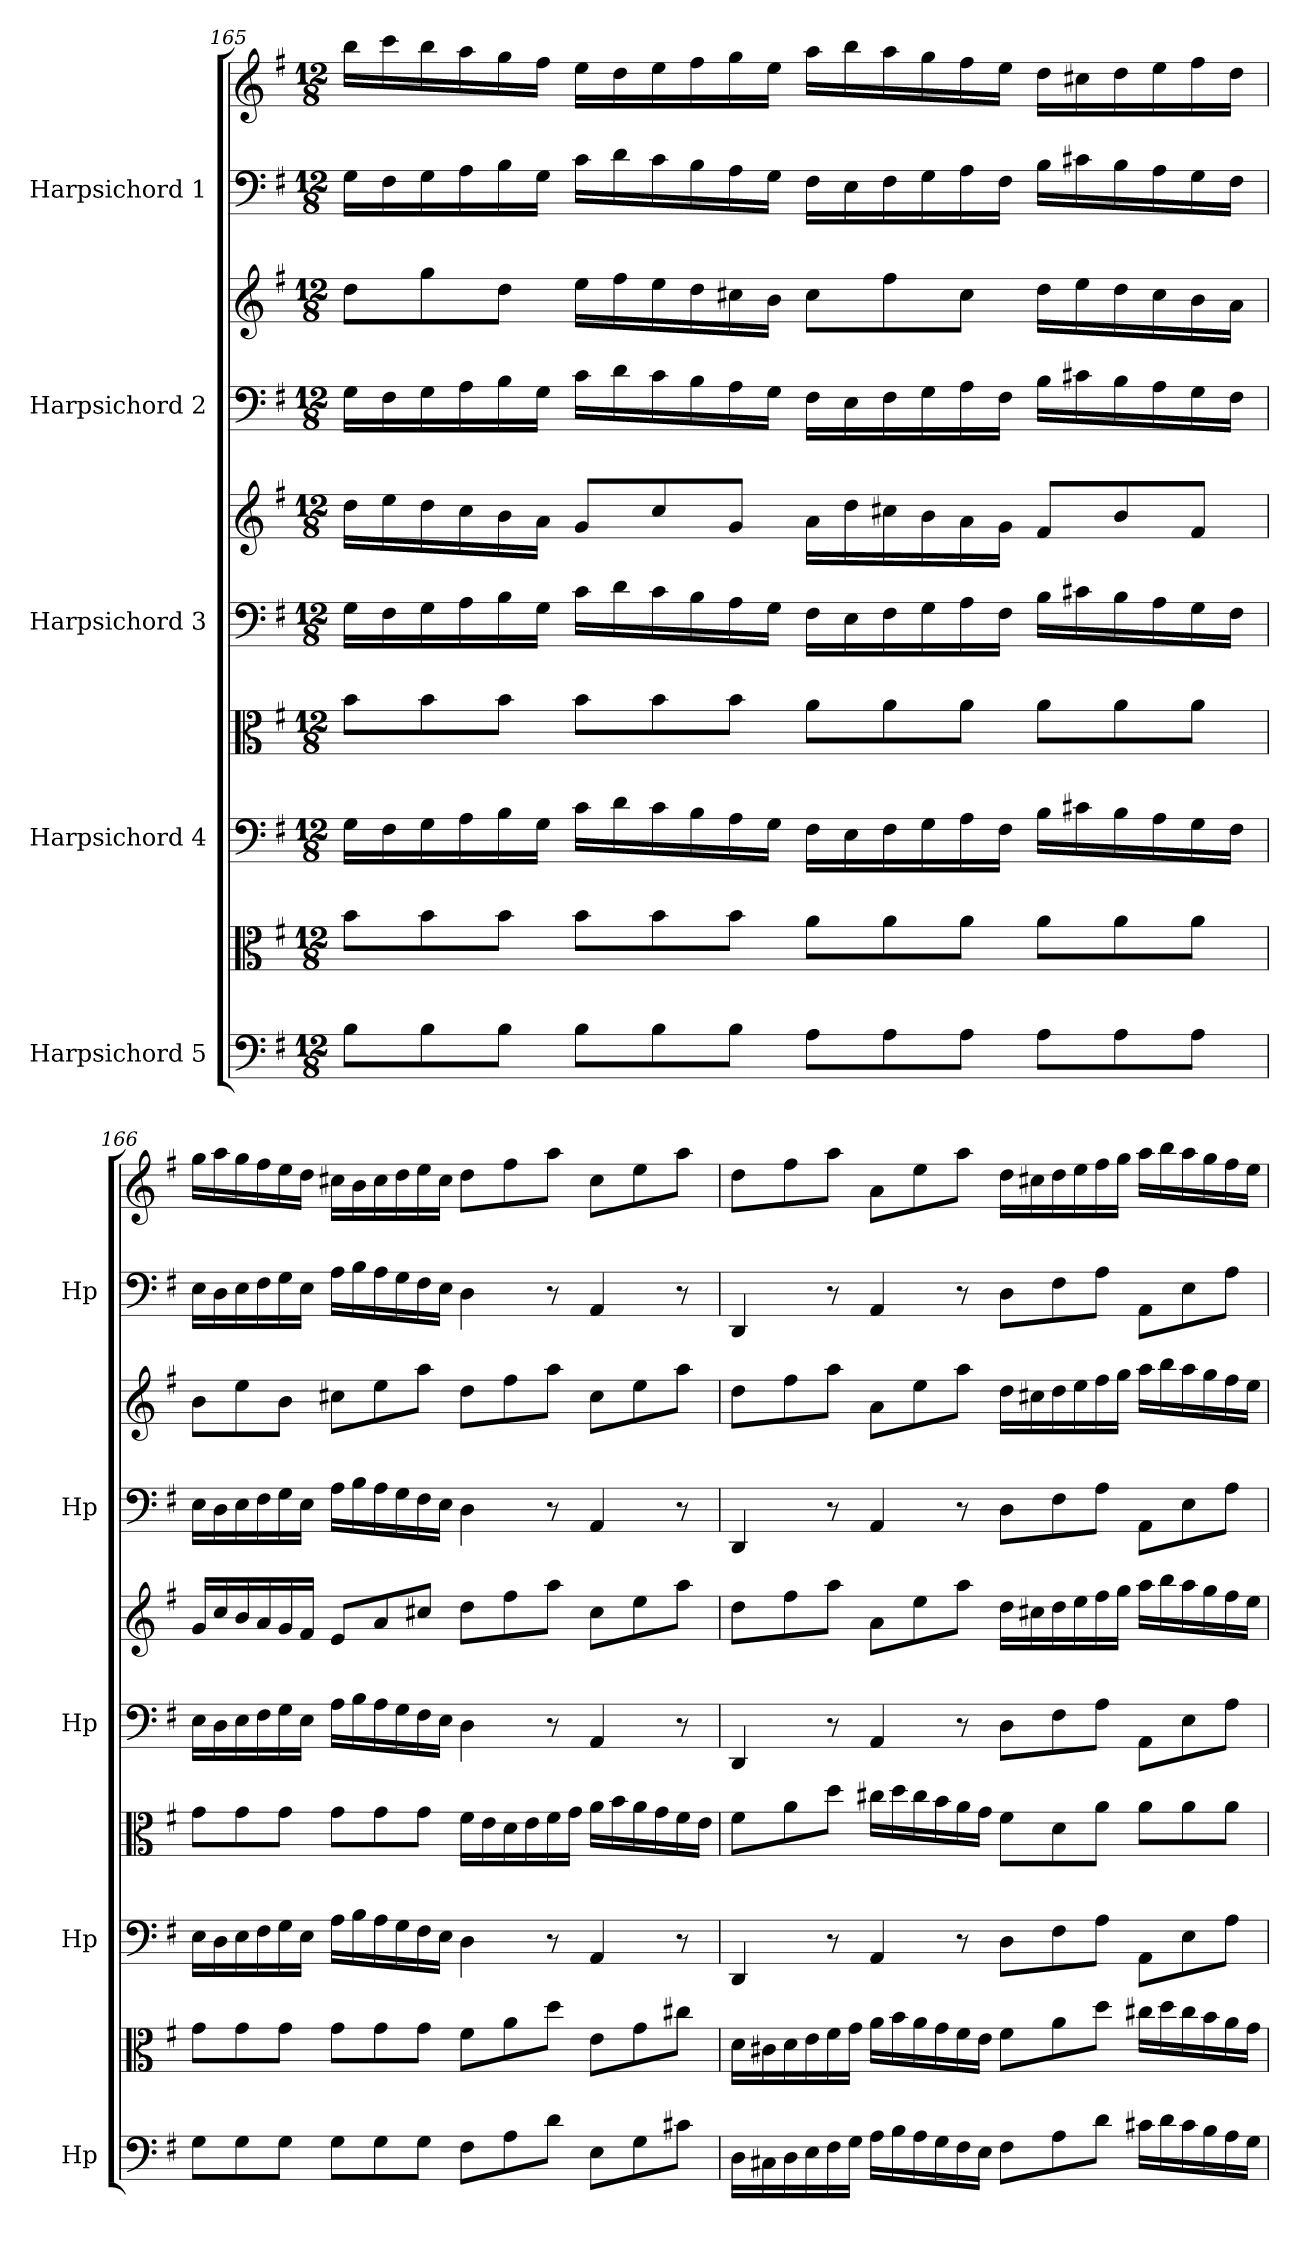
**kern	**kern	**kern	**kern	**kern	**kern	**kern	**kern	**kern	**kern
*part5	*part5	*part4	*part4	*part3	*part3	*part2	*part2	*part1	*part1
*staff10	*staff9	*staff8	*staff7	*staff6	*staff5	*staff4	*staff3	*staff2	*staff1
*I"Harpsichord 5	*	*I"Harpsichord 4	*	*I"Harpsichord 3	*	*I"Harpsichord 2	*	*I"Harpsichord 1	*
*I'Hp	*	*I'Hp	*	*I'Hp	*	*I'Hp	*	*I'Hp	*
!!LO:PB:g=z
*clefF4	*clefC3	*clefF4	*clefC3	*clefF4	*clefG2	*clefF4	*clefG2	*clefF4	*clefG2
*k[f#]	*k[f#]	*k[f#]	*k[f#]	*k[f#]	*k[f#]	*k[f#]	*k[f#]	*k[f#]	*k[f#]
*M12/8	*M12/8	*M12/8	*M12/8	*M12/8	*M12/8	*M12/8	*M12/8	*M12/8	*M12/8
=165	=165	=165	=165	=165	=165	=165	=165	=165	=165
8B\L	8b\L	16G\LL	8b\L	16G\LL	16dd\LL	16G\LL	8dd\L	16G\LL	16bb\LL
.	.	16F#\	.	16F#\	16ee\	16F#\	.	16F#\	16ccc\
8B\	8b\	16G\	8b\	16G\	16dd\	16G\	8gg\	16G\	16bb\
.	.	16A\	.	16A\	16cc\	16A\	.	16A\	16aa\
8B\J	8b\J	16B\	8b\J	16B\	16b\	16B\	8dd\J	16B\	16gg\
.	.	16G\JJ	.	16G\JJ	16a\JJ	16G\JJ	.	16G\JJ	16ff#\JJ
8B\L	8b\L	16c\LL	8b\L	16c\LL	8g/L	16c\LL	16ee\LL	16c\LL	16ee\LL
.	.	16d\	.	16d\	.	16d\	16ff#\	16d\	16dd\
8B\	8b\	16c\	8b\	16c\	8cc/	16c\	16ee\	16c\	16ee\
.	.	16B\	.	16B\	.	16B\	16dd\	16B\	16ff#\
8B\J	8b\J	16A\	8b\J	16A\	8g/J	16A\	16cc#X\	16A\	16gg\
.	.	16G\JJ	.	16G\JJ	.	16G\JJ	16b\JJ	16G\JJ	16ee\JJ
8A\L	8a\L	16F#\LL	8a\L	16F#\LL	16a\LL	16F#\LL	8cc#\L	16F#\LL	16aa\LL
.	.	16E\	.	16E\	16dd\	16E\	.	16E\	16bb\
8A\	8a\	16F#\	8a\	16F#\	16cc#X\	16F#\	8ff#\	16F#\	16aa\
.	.	16G\	.	16G\	16b\	16G\	.	16G\	16gg\
8A\J	8a\J	16A\	8a\J	16A\	16a\	16A\	8cc#\J	16A\	16ff#\
.	.	16F#\JJ	.	16F#\JJ	16g\JJ	16F#\JJ	.	16F#\JJ	16ee\JJ
8A\L	8a\L	16B\LL	8a\L	16B\LL	8f#/L	16B\LL	16dd\LL	16B\LL	16dd\LL
.	.	16c#X\	.	16c#X\	.	16c#X\	16ee\	16c#X\	16cc#X\
8A\	8a\	16B\	8a\	16B\	8b/	16B\	16dd\	16B\	16dd\
.	.	16A\	.	16A\	.	16A\	16cc#\	16A\	16ee\
8A\J	8a\J	16G\	8a\J	16G\	8f#/J	16G\	16b\	16G\	16ff#\
.	.	16F#\JJ	.	16F#\JJ	.	16F#\JJ	16a\JJ	16F#\JJ	16dd\JJ
!!LO:PB:g=z
=166	=166	=166	=166	=166	=166	=166	=166	=166	=166
8G\L	8g\L	16E\LL	8g\L	16E\LL	16g/LL	16E\LL	8b\L	16E\LL	16gg\LL
.	.	16D\	.	16D\	16cc/	16D\	.	16D\	16aa\
8G\	8g\	16E\	8g\	16E\	16b/	16E\	8ee\	16E\	16gg\
.	.	16F#\	.	16F#\	16a/	16F#\	.	16F#\	16ff#\
8G\J	8g\J	16G\	8g\J	16G\	16g/	16G\	8b\J	16G\	16ee\
.	.	16E\JJ	.	16E\JJ	16f#/JJ	16E\JJ	.	16E\JJ	16dd\JJ
8G\L	8g\L	16A\LL	8g\L	16A\LL	8e/L	16A\LL	8cc#X\L	16A\LL	16cc#X\LL
.	.	16B\	.	16B\	.	16B\	.	16B\	16b\
8G\	8g\	16A\	8g\	16A\	8a/	16A\	8ee\	16A\	16cc#\
.	.	16G\	.	16G\	.	16G\	.	16G\	16dd\
8G\J	8g\J	16F#\	8g\J	16F#\	8cc#X/J	16F#\	8aa\J	16F#\	16ee\
.	.	16E\JJ	.	16E\JJ	.	16E\JJ	.	16E\JJ	16cc#\JJ
8F#\L	8f#\L	4D\	16f#\LL	4D\	8dd\L	4D\	8dd\L	4D\	8dd\L
.	.	.	16e\	.	.	.	.	.	.
8A\	8a\	.	16d\	.	8ff#\	.	8ff#\	.	8ff#\
.	.	.	16e\	.	.	.	.	.	.
8d\J	8dd\J	8r	16f#\	8r	8aa\J	8r	8aa\J	8r	8aa\J
.	.	.	16g\JJ	.	.	.	.	.	.
8E\L	8e\L	4AA/	16a\LL	4AA/	8cc#\L	4AA/	8cc#\L	4AA/	8cc#\L
.	.	.	16b\	.	.	.	.	.	.
8G\	8g\	.	16a\	.	8ee\	.	8ee\	.	8ee\
.	.	.	16g\	.	.	.	.	.	.
8c#X\J	8cc#X\J	8r	16f#\	8r	8aa\J	8r	8aa\J	8r	8aa\J
.	.	.	16e\JJ	.	.	.	.	.	.
!!LO:PB:g=z
=167	=167	=167	=167	=167	=167	=167	=167	=167	=167
16D\LL	16d\LL	4DD/	8f#\L	4DD/	8dd\L	4DD/	8dd\L	4DD/	8dd\L
16C#X\	16c#X\	.	.	.	.	.	.	.	.
16D\	16d\	.	8a\	.	8ff#\	.	8ff#\	.	8ff#\
16E\	16e\	.	.	.	.	.	.	.	.
16F#\	16f#\	8r	8dd\J	8r	8aa\J	8r	8aa\J	8r	8aa\J
16G\JJ	16g\JJ	.	.	.	.	.	.	.	.
16A\LL	16a\LL	4AA/	16cc#X\LL	4AA/	8a\L	4AA/	8a\L	4AA/	8a\L
16B\	16b\	.	16dd\	.	.	.	.	.	.
16A\	16a\	.	16cc#\	.	8ee\	.	8ee\	.	8ee\
16G\	16g\	.	16b\	.	.	.	.	.	.
16F#\	16f#\	8r	16a\	8r	8aa\J	8r	8aa\J	8r	8aa\J
16E\JJ	16e\JJ	.	16g\JJ	.	.	.	.	.	.
8F#\L	8f#\L	8D\L	8f#\L	8D\L	16dd\LL	8D\L	16dd\LL	8D\L	16dd\LL
.	.	.	.	.	16cc#X\	.	16cc#X\	.	16cc#X\
8A\	8a\	8F#\	8d\	8F#\	16dd\	8F#\	16dd\	8F#\	16dd\
.	.	.	.	.	16ee\	.	16ee\	.	16ee\
8d\J	8dd\J	8A\J	8a\J	8A\J	16ff#\	8A\J	16ff#\	8A\J	16ff#\
.	.	.	.	.	16gg\JJ	.	16gg\JJ	.	16gg\JJ
16c#X\LL	16cc#X\LL	8AA\L	8a\L	8AA\L	16aa\LL	8AA\L	16aa\LL	8AA\L	16aa\LL
16d\	16dd\	.	.	.	16bb\	.	16bb\	.	16bb\
16c#\	16cc#\	8E\	8a\	8E\	16aa\	8E\	16aa\	8E\	16aa\
16B\	16b\	.	.	.	16gg\	.	16gg\	.	16gg\
16A\	16a\	8A\J	8a\J	8A\J	16ff#\	8A\J	16ff#\	8A\J	16ff#\
16G\JJ	16g\JJ	.	.	.	16ee\JJ	.	16ee\JJ	.	16ee\JJ
=	=	=	=	=	=	=	=	=	=
*-	*-	*-	*-	*-	*-	*-	*-	*-	*-
